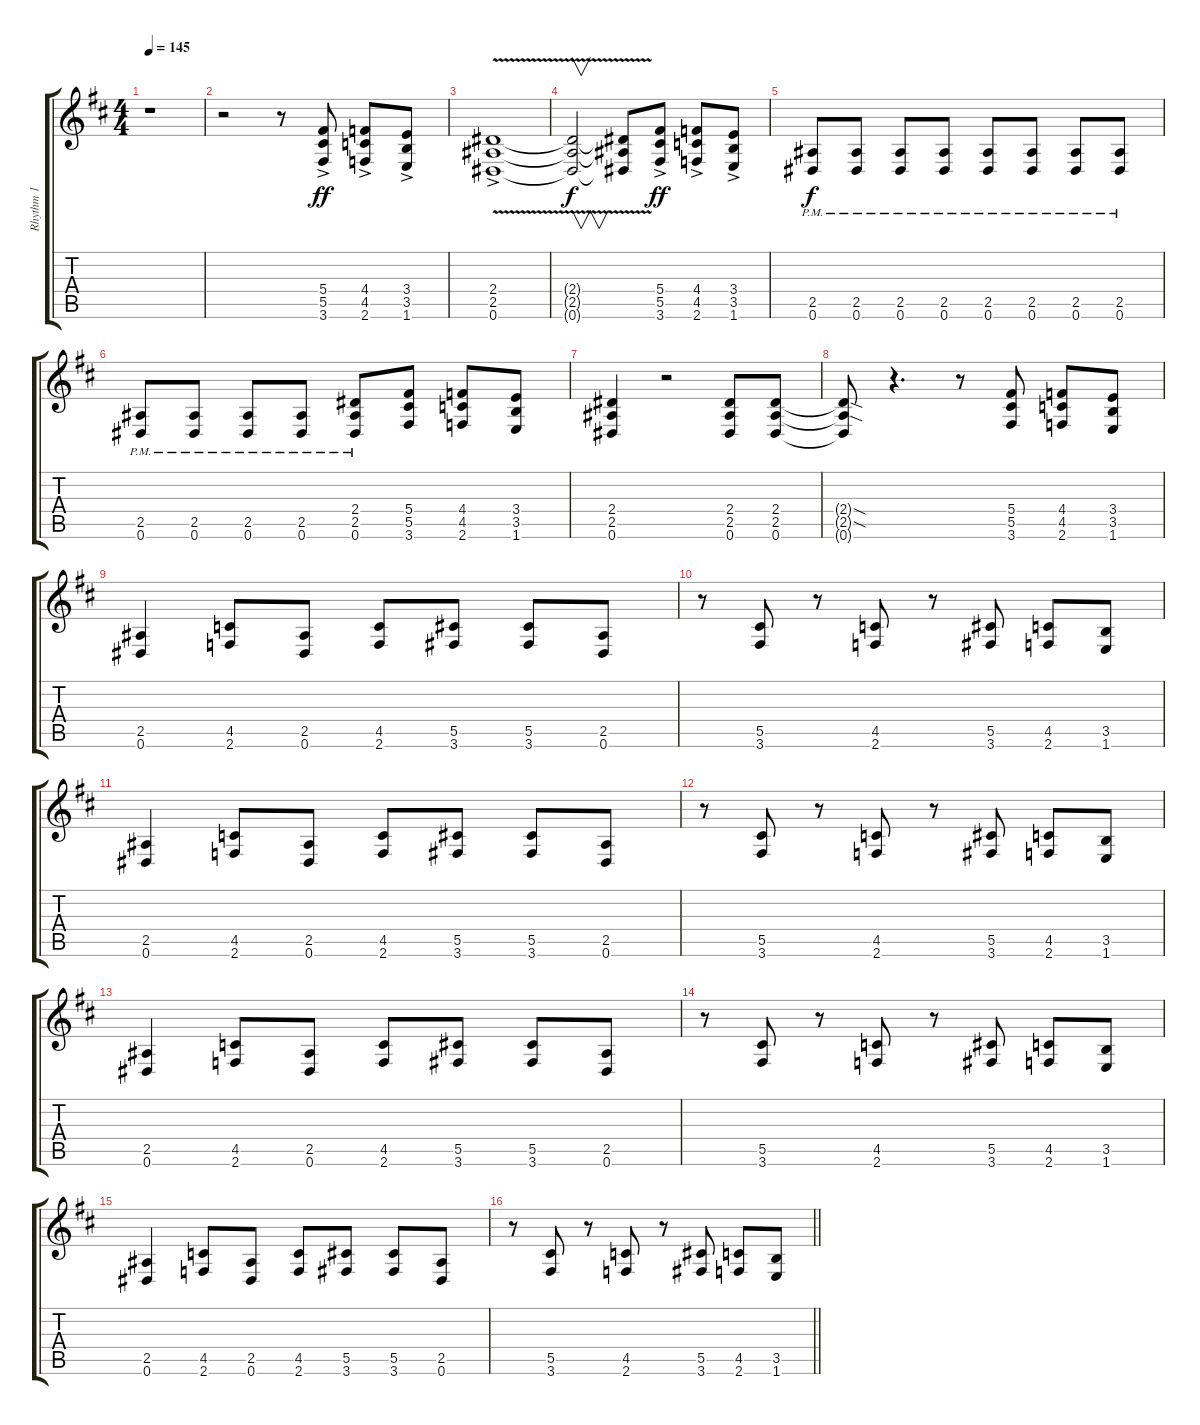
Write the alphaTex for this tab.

\track ("Rhythm 1" "Rhythm 1") {instrument distortionguitar}
\staff {score tabs}
\tuning (Eb4 Bb3 Gb3 Db3 Ab2 Eb2) {hide}
\ts (4 4)
\tempo 145
\clef g2
\ks d
r.1{dy ff instrument distortionguitar} |
r.2 r.8 (5.4{ac} 5.5{ac} 3.6{ac}).8 (4.4{ac} 4.5{ac} 2.6{ac}).8 (3.4{ac} 3.5{ac} 1.6{ac}).8 |
(2.4{v ac} 2.5{v ac} 0.6{v ac}).1 |
(2.4{t} 2.5{t} 0.6{t}).2{v dy f} (2.4{v t} 2.5{v t} 0.6{v t}).8 (5.4{ac} 5.5{ac} 3.6{ac}).8{dy ff} (4.4{ac} 4.5{ac} 2.6{ac}).8 (3.4{ac} 3.5{ac} 1.6{ac}).8 |
(2.5{pm} 0.6{pm}).8{dy f} (2.5{pm} 0.6{pm}).8 (2.5{pm} 0.6{pm}).8 (2.5{pm} 0.6{pm}).8 (2.5{pm} 0.6{pm}).8 (2.5{pm} 0.6{pm}).8 (2.5{pm} 0.6{pm}).8 (2.5{pm} 0.6{pm}).8 |
(2.5{pm} 0.6{pm}).8 (2.5{pm} 0.6{pm}).8 (2.5{pm} 0.6{pm}).8 (2.5{pm} 0.6{pm}).8 (2.4{pm} 2.5{pm} 0.6{pm}).8 (5.4 5.5 3.6).8 (4.4 4.5 2.6).8 (3.4 3.5 1.6).8 |
(2.4 2.5 0.6).4 r.2 (2.4 2.5 0.6).8 (2.4 2.5 0.6).8 |
(2.4{sod t} 2.5{sod t} 0.6{t}).8 r.4{d} r.8 (5.4 5.5 3.6).8 (4.4 4.5 2.6).8 (3.4 3.5 1.6).8 |
(2.5 0.6).4 (4.5 2.6).8 (2.5 0.6).8 (4.5 2.6).8 (5.5 3.6).8 (5.5 3.6).8 (2.5 0.6).8 |
r.8 (5.5 3.6).8 r.8 (4.5 2.6).8 r.8 (5.5 3.6).8 (4.5 2.6).8 (3.5 1.6).8 |
(2.5 0.6).4 (4.5 2.6).8 (2.5 0.6).8 (4.5 2.6).8 (5.5 3.6).8 (5.5 3.6).8 (2.5 0.6).8 |
r.8 (5.5 3.6).8 r.8 (4.5 2.6).8 r.8 (5.5 3.6).8 (4.5 2.6).8 (3.5 1.6).8 |
(2.5 0.6).4 (4.5 2.6).8 (2.5 0.6).8 (4.5 2.6).8 (5.5 3.6).8 (5.5 3.6).8 (2.5 0.6).8 |
r.8 (5.5 3.6).8 r.8 (4.5 2.6).8 r.8 (5.5 3.6).8 (4.5 2.6).8 (3.5 1.6).8 |
(2.5 0.6).4 (4.5 2.6).8 (2.5 0.6).8 (4.5 2.6).8 (5.5 3.6).8 (5.5 3.6).8 (2.5 0.6).8 |
\barLineRight lightlight
r.8 (5.5 3.6).8 r.8 (4.5 2.6).8 r.8 (5.5 3.6).8 (4.5 2.6).8 (3.5 1.6).8
